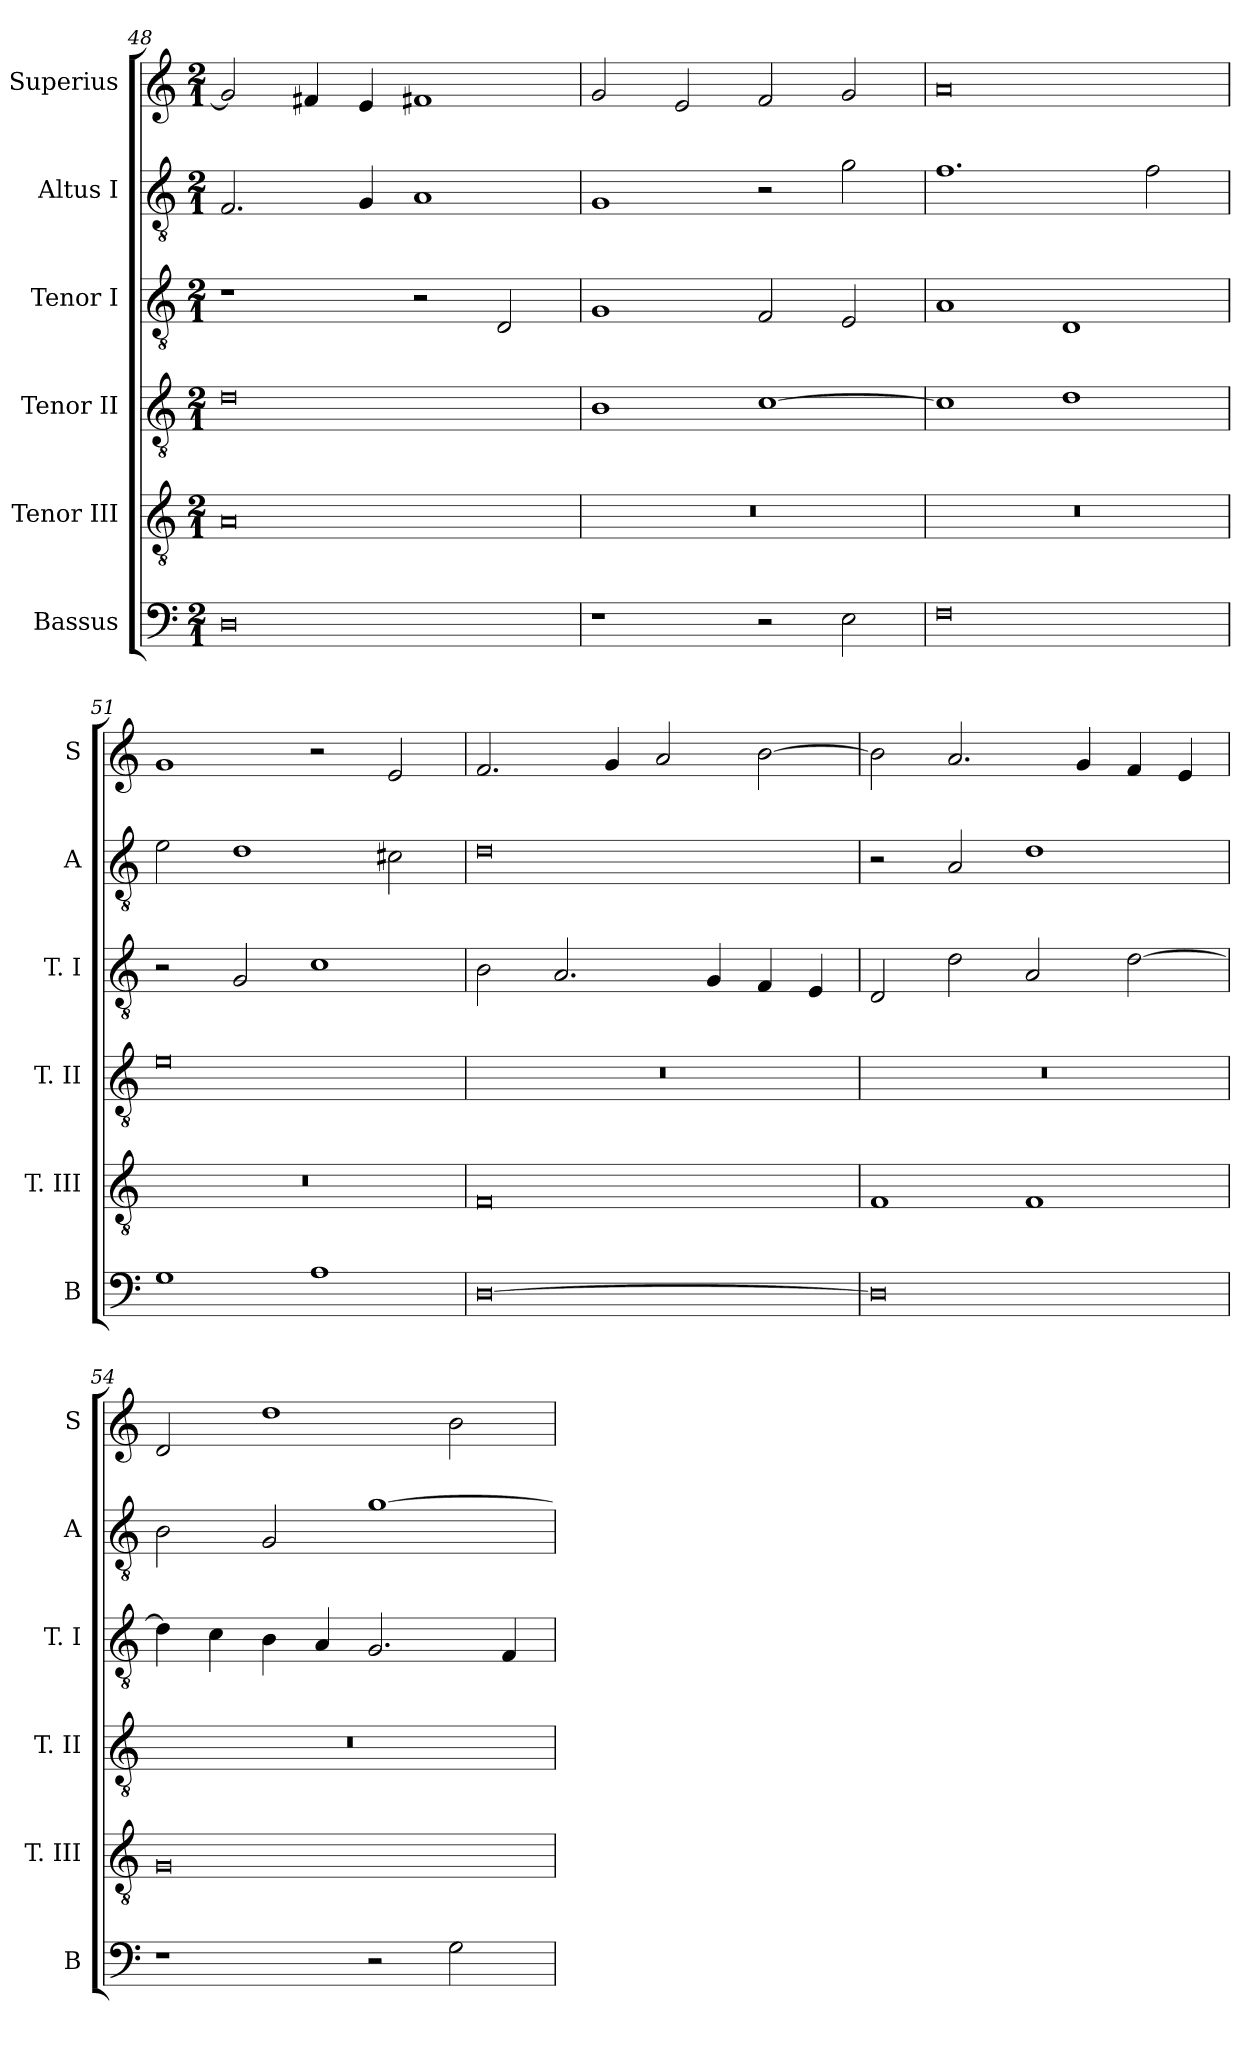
**kern	**kern	**kern	**kern	**kern	**kern
*part6	*part5	*part4	*part3	*part2	*part1
*staff6	*staff5	*staff4	*staff3	*staff2	*staff1
*I"Bassus	*I"Tenor III	*I"Tenor II	*I"Tenor I	*I"Altus I	*I"Superius
*I'B	*I'T. III	*I'T. II	*I'T. I	*I'A	*I'S
*clefF4	*clefGv2	*clefGv2	*clefGv2	*clefGv2	*clefG2
*k[]	*k[]	*k[]	*k[]	*k[]	*k[]
*C:	*C:	*C:	*C:	*C:	*C:
*M2/1	*M2/1	*M2/1	*M2/1	*M2/1	*M2/1
=48	=48	=48	=48	=48	=48
0D	0A	0d	1r	2.F	2g]
.	.	.	.	.	4f#X
.	.	.	.	4G	4e
.	.	.	2r	1A	1f#X
.	.	.	2D	.	.
=49	=49	=49	=49	=49	=49
1r	0r	1B	1G	1G	2g
.	.	.	.	.	2e
2r	.	[1c	2F	2r	2f
2E	.	.	2E	2g	2g
=50	=50	=50	=50	=50	=50
0F	0r	1c]	1A	1.f	0a
.	.	1d	1D	.	.
.	.	.	.	2f	.
=51	=51	=51	=51	=51	=51
1G	0r	0e	2r	2e	1g
.	.	.	2G	1d	.
1A	.	.	1c	.	2r
.	.	.	.	2c#X	2e
=52	=52	=52	=52	=52	=52
[0D	0F	0r	2B	0d	2.f
.	.	.	2.A	.	.
.	.	.	.	.	4g
.	.	.	.	.	2a
.	.	.	4G	.	.
.	.	.	4F	.	[2b
.	.	.	4E	.	.
=53	=53	=53	=53	=53	=53
0D]	1F	0r	2D	2r	2b]
.	.	.	2d	2A	2.a
.	1F	.	2A	1d	.
.	.	.	.	.	4g
.	.	.	[2d	.	4f
.	.	.	.	.	4e
=54	=54	=54	=54	=54	=54
1r	0G	0r	4d]	2B	2d
.	.	.	4c	.	.
.	.	.	4B	2G	1dd
.	.	.	4A	.	.
2r	.	.	2.G	[1g	.
2G	.	.	.	.	2b
.	.	.	4F	.	.
=	=	=	=	=	=
*-	*-	*-	*-	*-	*-
